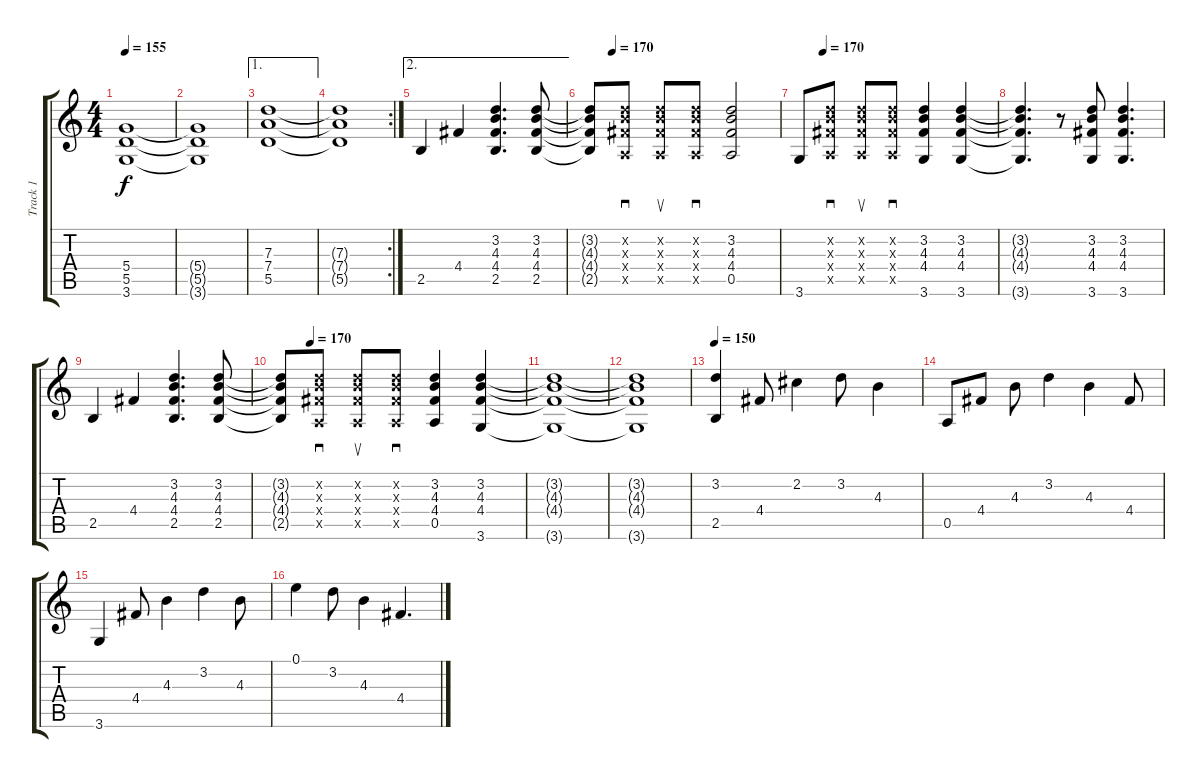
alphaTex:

\track ("Track 1" "Track 1") {instrument electricguitarjazz}
\staff {score tabs}
\tuning (E4 B3 G3 D3 A2 E2) {hide}
\ts (4 4)
\tempo 155
\clef g2
\ks c
(5.4{t} 5.5{t} 3.6{t}).1{dy f} |
(5.4{t} 5.5{t} 3.6{t}).1 |
\ae 1
(7.3 7.4 5.5).1 |
\rc 2
(7.3{t} 7.4{t} 5.5{t}).1 |
\ae 2
2.5.4{instrument electricguitarjazz} 4.4.4 (3.2 4.3 4.4 2.5).4{d} (3.2 4.3 4.4 2.5).8 |
\tempo (170 0.125)
(3.2{t} 4.3{t} 4.4{t} 2.5{t}).8 (3.2{x} 4.3{x} 4.4{x} 0.5{x}).8{sd} (3.2{x} 4.3{x} 4.4{x} 0.5{x}).8{su} (3.2{x} 4.3{x} 4.4{x} 0.5{x}).8{sd} (3.2 4.3 4.4 0.5).2 |
\tempo (170 0.125)
3.6.8 (3.2{x} 4.3{x} 4.4{x} 0.5{x}).8{sd} (3.2{x} 4.3{x} 4.4{x} 0.5{x}).8{su} (3.2{x} 4.3{x} 4.4{x} 0.5{x}).8{sd} (3.2 4.3 4.4 3.6).4 (3.2 4.3 4.4 3.6).4 |
(3.2{t} 4.3{t} 4.4{t} 3.6{t}).4{d} r.8 (3.2 4.3 4.4 3.6).8 (3.2 4.3 4.4 3.6).4{d} |
2.5.4{instrument electricguitarjazz} 4.4.4 (3.2 4.3 4.4 2.5).4{d} (3.2 4.3 4.4 2.5).8 |
\tempo (170 0.125)
(3.2{t} 4.3{t} 4.4{t} 2.5{t}).8 (3.2{x} 4.3{x} 4.4{x} 0.5{x}).8{sd} (3.2{x} 4.3{x} 4.4{x} 0.5{x}).8{su} (3.2{x} 4.3{x} 4.4{x} 0.5{x}).8{sd} (3.2 4.3 4.4 0.5).4 (3.2 4.3 4.4 3.6).4 |
(3.2{t} 4.3{t} 4.4{t} 3.6{t}).1 |
(3.2{t} 4.3{t} 4.4{t} 3.6{t}).1 |
\tempo 150
(3.2 2.5).4 4.4.8 2.2.4 3.2.8 4.3.4 |
0.5.8 4.4.8 4.3.8 3.2.4 4.3.4 4.4.8 |
3.6.4 4.4.8 4.3.4 3.2.4 4.3.8 |
0.1.4 3.2.8 4.3.4 4.4.4{d}
